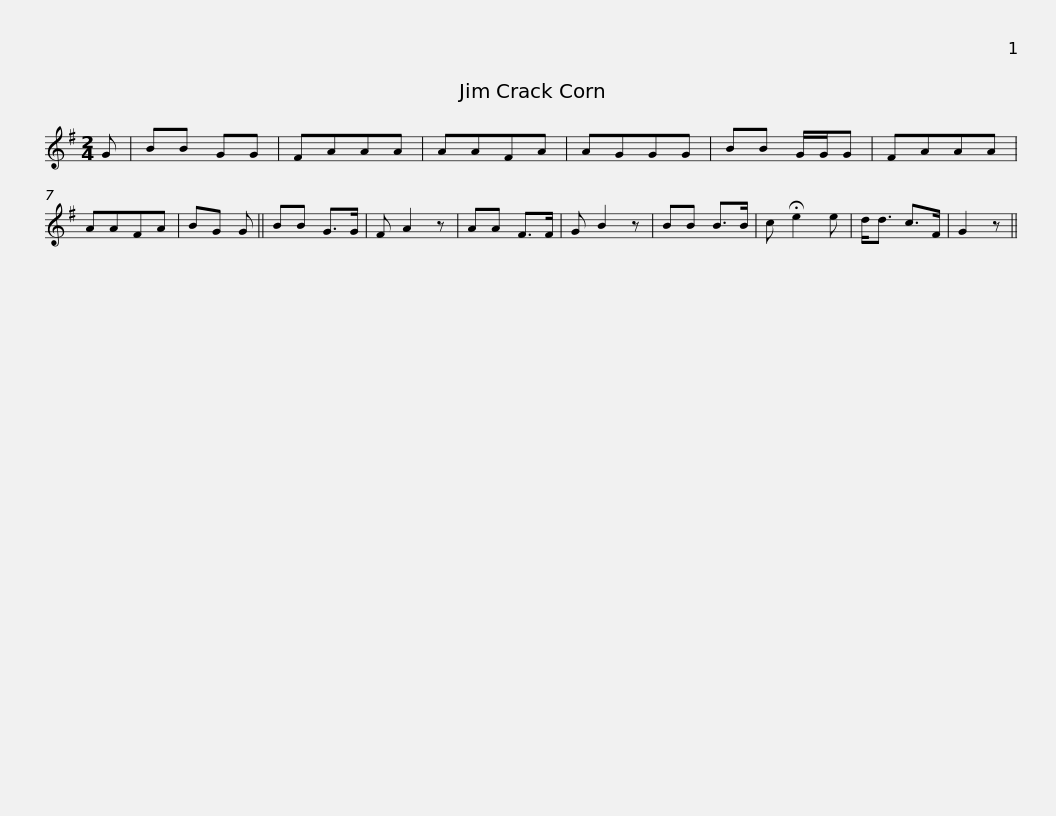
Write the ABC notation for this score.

X:1
L:1/8
M:2/4
I:linebreak $
K:G
V:1 treble
V:1
 G | BB GG | FAAA | AAFA | AGGG | %5
 BB G/G/G | FAAA | AAFA | BG G || BB G>G | %10
 F A2 z |$ AA F>F | G B2 z | BB B>B | c !fermata!e2 e | %15
 d<d c>F | G2 z || %17
